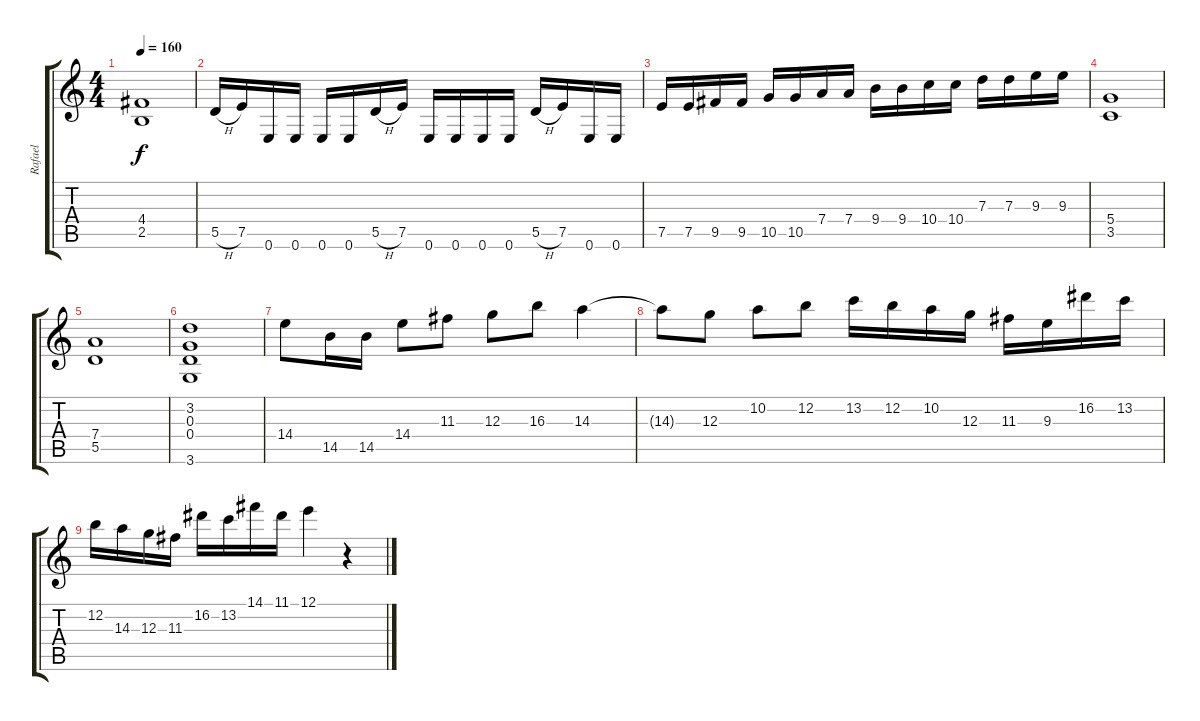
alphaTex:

\track ("Rafael" "Rafael") {instrument distortionguitar}
\staff {score tabs}
\tuning (E4 B3 G3 D3 A2 E2) {hide}
\ts (4 4)
\tempo 160
\clef g2
\ks c
(4.4 2.5).1{dy f} |
5.5{h}.16 7.5.16 0.6.16 0.6.16 0.6.16 0.6.16 5.5{h}.16 7.5.16 0.6.16 0.6.16 0.6.16 0.6.16 5.5{h}.16 7.5.16 0.6.16 0.6.16 |
7.5.16 7.5.16 9.5.16 9.5.16 10.5.16 10.5.16 7.4.16 7.4.16 9.4.16 9.4.16 10.4.16 10.4.16 7.3.16 7.3.16 9.3.16 9.3.16 |
(5.4 3.5).1 |
(7.4 5.5).1 |
(3.2 0.3 0.4 3.6).1 |
14.4.8 14.5.16 14.5.16 14.4.8 11.3.8 12.3.8 16.3.8 14.3.4 |
14.3{t}.8 12.3.8 10.2.8 12.2.8 13.2.16 12.2.16 10.2.16 12.3.16 11.3.16 9.3.16 16.2.16 13.2.16 |
12.2.16 14.3.16 12.3.16 11.3.16 16.2.16 13.2.16 14.1.16 11.1.16 12.1.4 r.4
